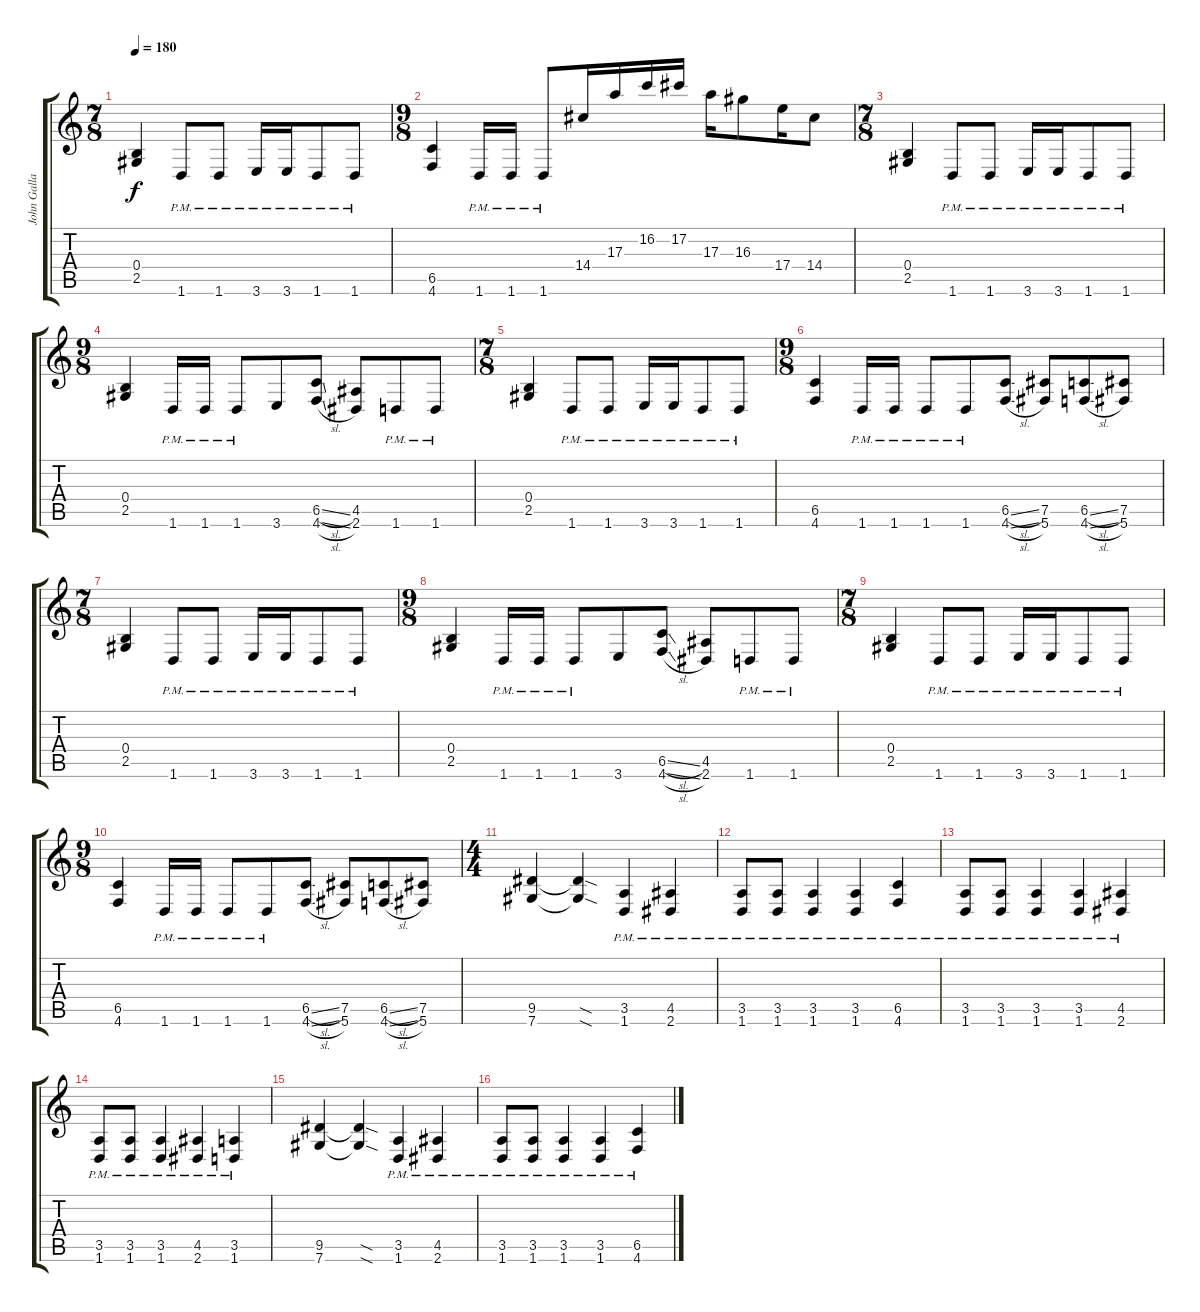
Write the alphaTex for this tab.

\track ("John Gallagher" "John Galla") {instrument overdrivenguitar}
\staff {score tabs}
\tuning (Db4 Ab3 E3 B2 Gb2 Db2) {hide}
\ts (7 8)
\tempo 180
\clef g2
\ks c
(0.4 2.5).4{dy f} 1.6{pm}.8 1.6{pm}.8 3.6{pm}.16 3.6{pm}.16 1.6{pm}.8 1.6{pm}.8 |
\ts (9 8)
(6.5 4.6).4 1.6{pm}.16 1.6{pm}.16 1.6{pm}.8 14.4.16 17.3.16 16.2.16 17.2.16 17.3.16 16.3.8 17.4.16 14.4.8 |
\ts (7 8)
(0.4 2.5).4 1.6{pm}.8 1.6{pm}.8 3.6{pm}.16 3.6{pm}.16 1.6{pm}.8 1.6{pm}.8 |
\ts (9 8)
(0.4 2.5).4 1.6{pm}.16 1.6{pm}.16 1.6{pm}.8 3.6.8 (6.5{sl} 4.6{sl}).8 (4.5 2.6).8 1.6{pm}.8 1.6{pm}.8 |
\ts (7 8)
(0.4 2.5).4 1.6{pm}.8 1.6{pm}.8 3.6{pm}.16 3.6{pm}.16 1.6{pm}.8 1.6{pm}.8 |
\ts (9 8)
(6.5 4.6).4 1.6{pm}.16 1.6{pm}.16 1.6{pm}.8 1.6{pm}.8 (6.5{sl} 4.6{sl}).8 (7.5 5.6).8 (6.5{sl} 4.6{sl}).8 (7.5 5.6).8 |
\ts (7 8)
(0.4 2.5).4 1.6{pm}.8 1.6{pm}.8 3.6{pm}.16 3.6{pm}.16 1.6{pm}.8 1.6{pm}.8 |
\ts (9 8)
(0.4 2.5).4 1.6{pm}.16 1.6{pm}.16 1.6{pm}.8 3.6.8 (6.5{sl} 4.6{sl}).8 (4.5 2.6).8 1.6{pm}.8 1.6{pm}.8 |
\ts (7 8)
(0.4 2.5).4 1.6{pm}.8 1.6{pm}.8 3.6{pm}.16 3.6{pm}.16 1.6{pm}.8 1.6{pm}.8 |
\ts (9 8)
(6.5 4.6).4 1.6{pm}.16 1.6{pm}.16 1.6{pm}.8 1.6{pm}.8 (6.5{sl} 4.6{sl}).8 (7.5 5.6).8 (6.5{sl} 4.6{sl}).8 (7.5 5.6).8 |
\ts (4 4)
(9.5 7.6).4 (9.5{sod t} 7.6{sod t}).4 (3.5{pm} 1.6{pm}).4 (4.5{pm} 2.6{pm}).4 |
(3.5{pm} 1.6{pm}).8 (3.5{pm} 1.6{pm}).8 (3.5{pm} 1.6{pm}).4 (3.5{pm} 1.6{pm}).4 (6.5{pm} 4.6{pm}).4 |
(3.5{pm} 1.6{pm}).8 (3.5{pm} 1.6{pm}).8 (3.5{pm} 1.6{pm}).4 (3.5{pm} 1.6{pm}).4 (4.5{pm} 2.6{pm}).4 |
(3.5{pm} 1.6{pm}).8 (3.5{pm} 1.6{pm}).8 (3.5{pm} 1.6{pm}).4 (4.5{pm} 2.6{pm}).4 (3.5{pm} 1.6{pm}).4 |
(9.5 7.6).4 (9.5{sod t} 7.6{sod t}).4 (3.5{pm} 1.6{pm}).4 (4.5{pm} 2.6{pm}).4 |
(3.5{pm} 1.6{pm}).8 (3.5{pm} 1.6{pm}).8 (3.5{pm} 1.6{pm}).4 (3.5{pm} 1.6{pm}).4 (6.5{pm} 4.6{pm}).4
